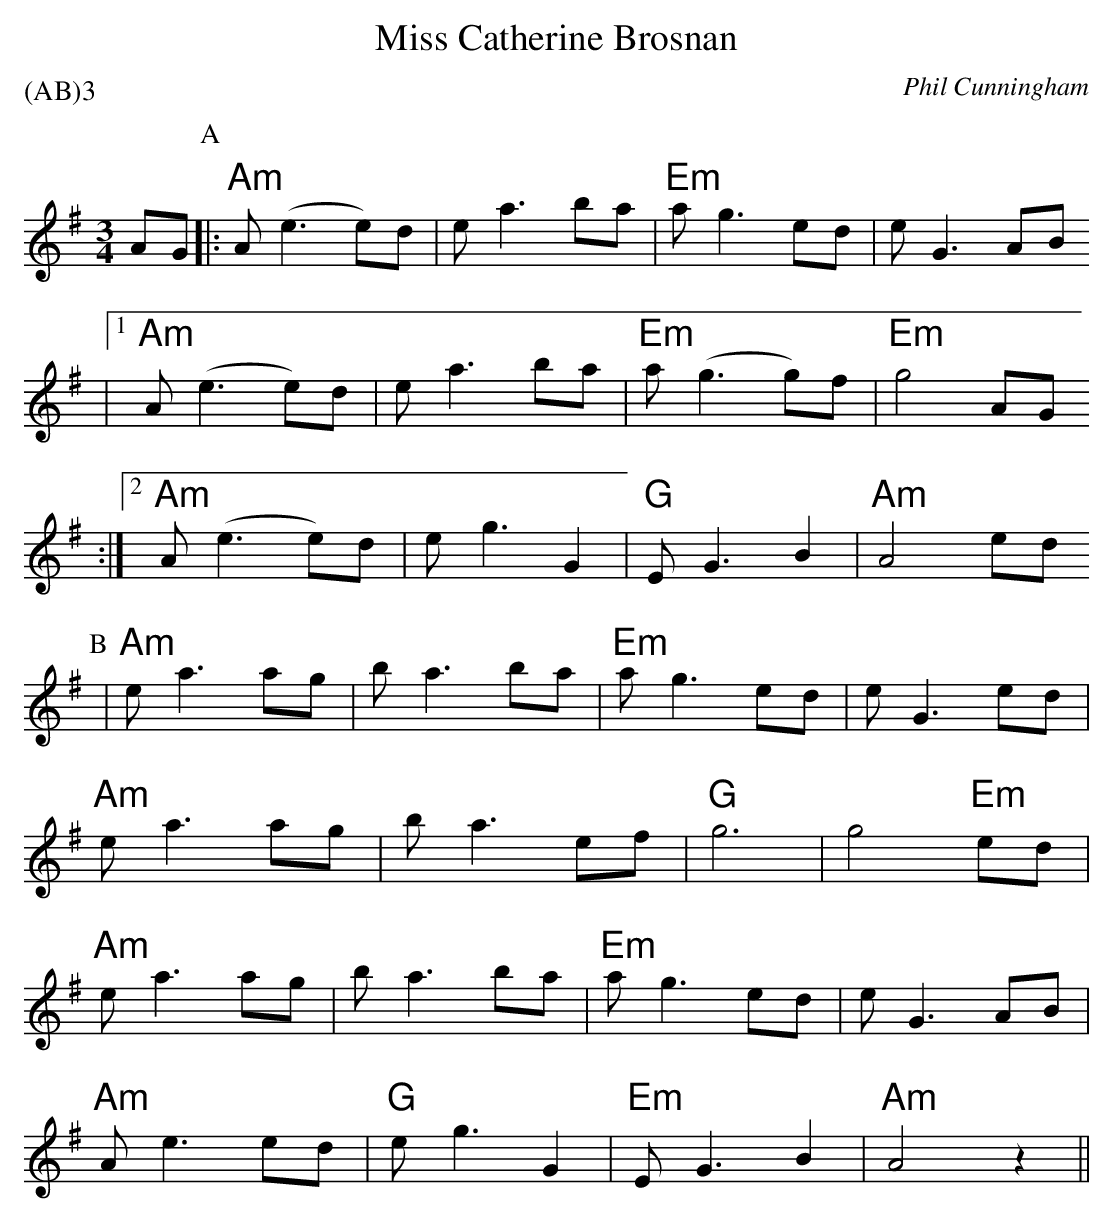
X:1
T:Miss Catherine Brosnan
P:(AB)3
C:Phil Cunningham
M:3/4
L:1/8
K:EMin
AG \
P:A
|:  "Am"  A (e3 e)d  | e a3  ba | "Em" a g3  ed   |  eG3 AB
|1  "Am"  A (e3 e)d  | e a3  ba | "Em" a (g3 g)f  |  "Em" g4 AG
:|2 "Am"  A (e3 e)d  | e g3 G2  | "G" E G3 B2     |  "Am" A4 ed
P:B
|  "Am"  e a3 ag   | b a3 ba        | "Em" a g3 ed  | e G3 ed         |
   "Am"  e a3 ag   | b a3 ef        | "G" g6        | g4  "Em" ed     |
   "Am"  e a3 ag   | b a3 ba        | "Em" a g3 ed  | e G3 AB         |
   "Am" A e3 ed    | "G" e g3 G2    | "Em" E G3 B2  | "Am" A4    z2        ||
